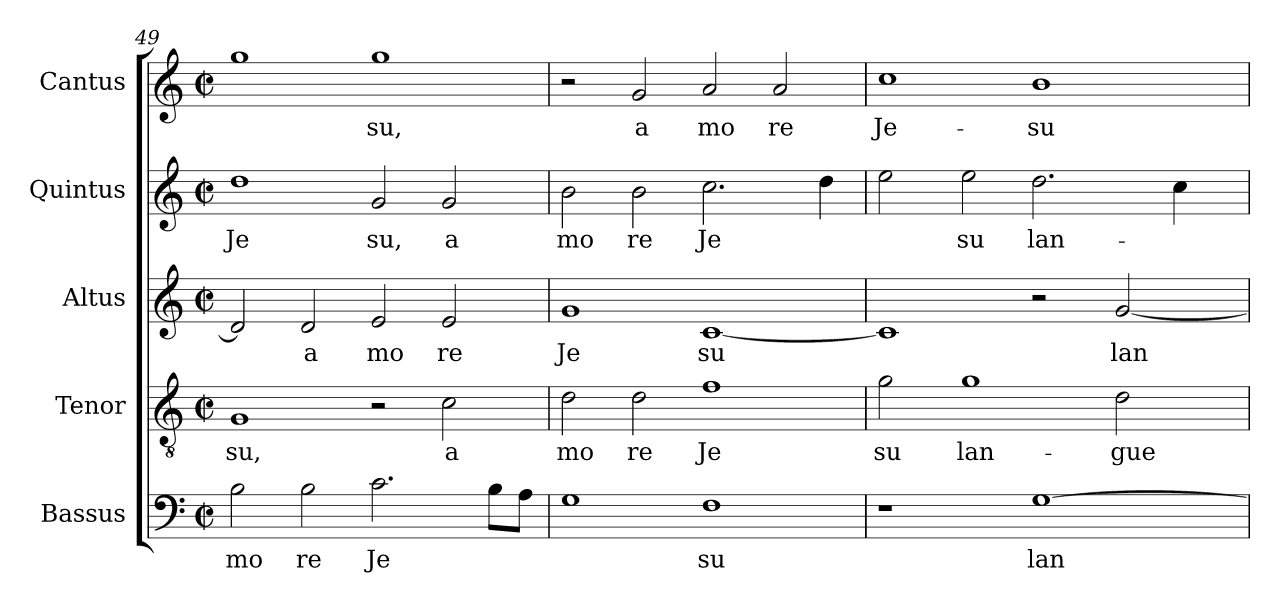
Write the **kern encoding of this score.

**kern	**text	**kern	**text	**kern	**text	**kern	**text	**kern	**text
*part5	*part5	*part4	*part4	*part3	*part3	*part2	*part2	*part1	*part1
*staff5	*staff5	*staff4	*staff4	*staff3	*staff3	*staff2	*staff2	*staff1	*staff1
*I"Bassus	*	*I"Tenor	*	*I"Altus	*	*I"Quintus	*	*I"Cantus	*
*clefF4	*	*clefGv2	*	*clefG2	*	*clefG2	*	*clefG2	*
*M2/2	*	*M2/2	*	*M2/2	*	*M2/2	*	*M2/2	*
*met(c|)	*	*met(c|)	*	*met(c|)	*	*met(c|)	*	*met(c|)	*
=49	=49	=49	=49	=49	=49	=49	=49	=49	=49
!	!LO:LY:b:cj	!	!LO:LY:b:cj	!	!	!	!LO:LY:b:cj	!	!
2B\	mo	1G	su,	2d/]	.	1dd	Je	1gg	.
!	!LO:LY:b:cj	!	!	!	!LO:LY:b:cj	!	!	!	!
2B\	re	.	.	2d/	a	.	.	.	.
!	!LO:LY:b:cj	!	!	!	!LO:LY:b:cj	!	!LO:LY:b:cj	!	!LO:LY:b:cj
2.c\	Je	2r	.	2e/	mo	2g/	su,	1gg	su,
!	!	!	!LO:LY:b:cj	!	!LO:LY:b:cj	!	!LO:LY:b:cj	!	!
.	.	2c\	a	2e/	re	2g/	a	.	.
8B\L	.	.	.	.	.	.	.	.	.
8A\J	.	.	.	.	.	.	.	.	.
=50	=50	=50	=50	=50	=50	=50	=50	=50	=50
!	!	!	!LO:LY:b:cj	!	!LO:LY:b:cj	!	!LO:LY:b:cj	!	!
1G	.	2d\	mo	1g	Je	2b\	mo	2r	.
!	!	!	!LO:LY:b:cj	!	!	!	!LO:LY:b:cj	!	!LO:LY:b:cj
.	.	2d\	re	.	.	2b\	re	2g/	a
!	!LO:LY:b:cj	!	!LO:LY:b:cj	!	!LO:LY:b:cj	!	!LO:LY:b:cj	!	!LO:LY:b:cj
1F	su	1f	Je	[>1c	su	2.cc\	Je	2a/	mo
!	!	!	!	!	!	!	!	!	!LO:LY:b:cj
.	.	.	.	.	.	.	.	2a/	re
.	.	.	.	.	.	4dd\	.	.	.
!!LO:PB:g=z
=51	=51	=51	=51	=51	=51	=51	=51	=51	=51
!	!	!	!LO:LY:b:cj	!	!	!	!	!	!LO:LY:b:cj
*	*	*	*	*	*	*^	*	*	*
1r	.	2g\	su	1c]	.	2ee\	32.ryy	.	1cc	Je-
.	.	.	.	.	.	.	1ryy	.	.	.
!	!	!	!LO:LY:b:cj	!	!	!	!	!LO:LY:b:cj	!	!
.	.	1g	lan-	.	.	2ee\	.	su	.	.
!	!LO:LY:b:cj	!	!	!	!	!	!	!LO:LY:b	!	!LO:LY:b:cj
[>1G	lan-	.	.	2r	.	2.dd\	.	lan-	1b	-su
.	.	.	.	.	.	.	2ryy	.	.	.
!	!	!	!LO:LY:b:cj	!	!LO:LY:b	!	!	!	!	!
.	.	2d\	-gue-	[<2g/	lan	.	.	.	.	.
.	.	.	.	.	.	.	4ryy	.	.	.
.	.	.	.	.	.	4cc\	.	.	.	.
.	.	.	.	.	.	.	8ryy	.	.	.
.	.	.	.	.	.	.	16ryy	.	.	.
.	.	.	.	.	.	.	64ryy	.	.	.
*	*	*	*	*	*	*v	*v	*	*	*
=	=	=	=	=	=	=	=	=	=
*-	*-	*-	*-	*-	*-	*-	*-	*-	*-
